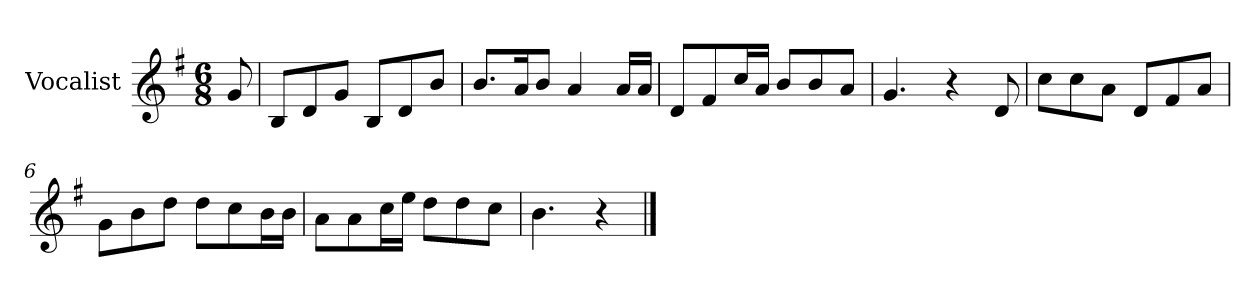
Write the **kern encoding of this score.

**kern
*part1
*staff1
*I"Vocalist
*k[f#]
*G:
*M6/8
=
8g
=1
8BL
8d
8gJ
8BL
8d
8bJ
=2
8.bL
16aK
8bJ
4a
16aLL
16aJJ
=3
8dL
8f#
16ccL
16aJJ
8bL
8b
8aJ
=4
4.g
4r
8d
=5
8ccL
8cc
8aJ
8dL
8f#
8aJ
=6
8gL
8b
8ddJ
8ddL
8cc
16bL
16bJJ
=7
8aL
8a
16ccL
16eeJJ
8ddL
8dd
8ccJ
=8
4.b
4r
==
*-
